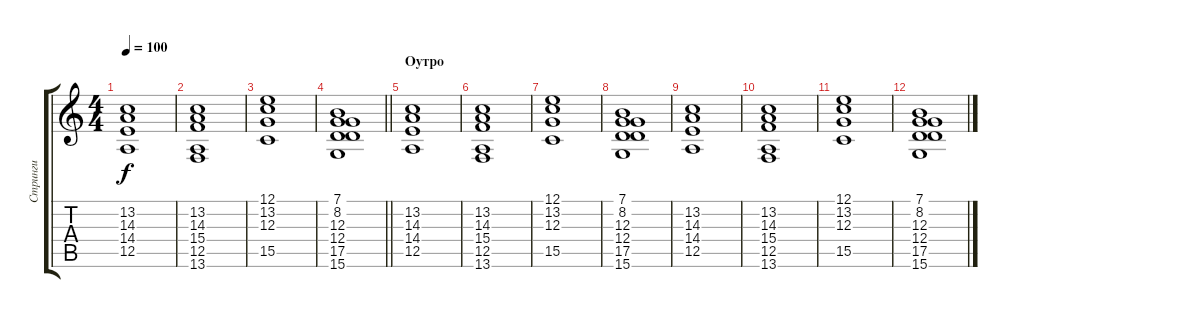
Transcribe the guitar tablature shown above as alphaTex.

\track ("Стринги" "Стринги") {instrument synthstrings1}
\staff {score tabs}
\tuning (E4 B3 G3 D3 A2 E2) {hide}
\ts (4 4)
\tempo 100
\clef g2
\ks c
(13.2 14.3 14.4 12.5).1{dy f} |
(13.2 14.3 15.4 12.5 13.6).1 |
(12.1 13.2 12.3 15.5).1 |
\barLineRight lightlight
(7.1 8.2 12.3 12.4 17.5 15.6).1 |
\section ("" "Оутро")
(13.2 14.3 14.4 12.5).1 |
(13.2 14.3 15.4 12.5 13.6).1 |
(12.1 13.2 12.3 15.5).1 |
(7.1 8.2 12.3 12.4 17.5 15.6).1 |
(13.2 14.3 14.4 12.5).1 |
(13.2 14.3 15.4 12.5 13.6).1 |
(12.1 13.2 12.3 15.5).1 |
(7.1 8.2 12.3 12.4 17.5 15.6).1
